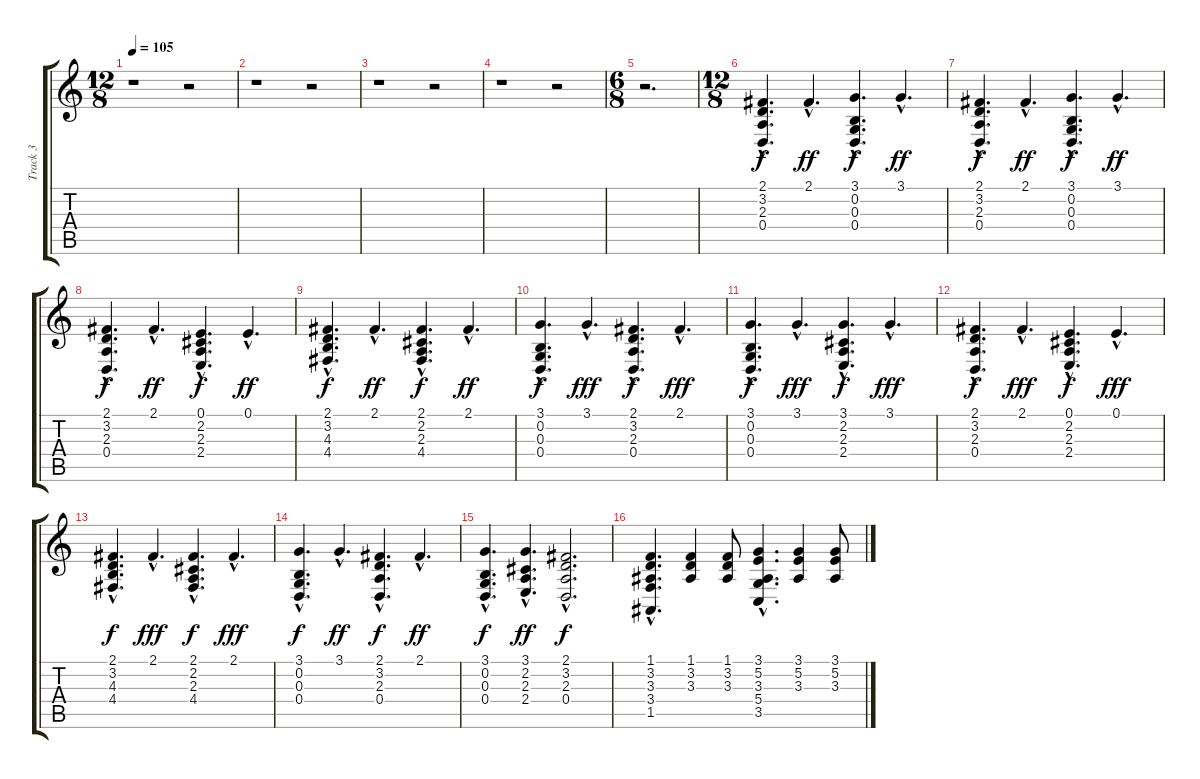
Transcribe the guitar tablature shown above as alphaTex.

\track ("Track 3" "Track 3") {instrument electricgrandpiano}
\staff {score tabs}
\tuning (E4 B3 G3 D3 A2 E2) {hide}
\ts (12 8)
\tempo 105
\clef g2
\ks c
r.1{dy f instrument electricgrandpiano} r.2 |
r.1 r.2 |
r.1 r.2 |
r.1 r.2 |
\ts (6 8)
r.2{d} |
\ts (12 8)
(2.1{hac} 3.2{hac} 2.3{hac} 0.4{hac}).4{d} 2.1{hac}.4{d dy ff} (3.1{hac} 0.2{hac} 0.3{hac} 0.4{hac}).4{d dy f} 3.1{hac}.4{d dy ff} |
(2.1{hac} 3.2{hac} 2.3{hac} 0.4{hac}).4{d dy f} 2.1{hac}.4{d dy ff} (3.1{hac} 0.2{hac} 0.3{hac} 0.4{hac}).4{d dy f} 3.1{hac}.4{d dy ff} |
(2.1{hac} 3.2{hac} 2.3{hac} 0.4{hac}).4{d dy f volume 4} 2.1{hac}.4{d dy ff} (0.1{hac} 2.2{hac} 2.3{hac} 2.4{hac}).4{d dy f} 0.1{hac}.4{d dy ff} |
(2.1{hac} 3.2{hac} 4.3{hac} 4.4{hac}).4{d dy f} 2.1{hac}.4{d dy ff} (2.1{hac} 2.2{hac} 2.3{hac} 4.4{hac}).4{d dy f} 2.1{hac}.4{d dy ff} |
(3.1{hac} 0.2{hac} 0.3{hac} 0.4{hac}).4{d dy f} 3.1{hac}.4{d dy fff} (2.1{hac} 3.2{hac} 2.3{hac} 0.4{hac}).4{d dy f} 2.1{hac}.4{d dy fff} |
(3.1{hac} 0.2{hac} 0.3{hac} 0.4{hac}).4{d dy f} 3.1{hac}.4{d dy fff} (3.1{hac} 2.2{hac} 2.3{hac} 2.4{hac}).4{d dy f} 3.1{hac}.4{d dy fff} |
(2.1{hac} 3.2{hac} 2.3{hac} 0.4{hac}).4{d dy f} 2.1{hac}.4{d dy fff} (0.1{hac} 2.2{hac} 2.3{hac} 2.4{hac}).4{d dy f} 0.1{hac}.4{d dy fff} |
(2.1{hac} 3.2{hac} 4.3{hac} 4.4{hac}).4{d dy f} 2.1{hac}.4{d dy fff} (2.1{hac} 2.2{hac} 2.3{hac} 4.4{hac}).4{d dy f} 2.1{hac}.4{d dy fff} |
(3.1{hac} 0.2{hac} 0.3{hac} 0.4{hac}).4{d dy f} 3.1{hac}.4{d dy ff} (2.1{hac} 3.2{hac} 2.3{hac} 0.4{hac}).4{d dy f} 2.1{hac}.4{d dy ff} |
(3.1{hac} 0.2{hac} 0.3{hac} 0.4{hac}).4{d dy f} (3.1{hac} 2.2{hac} 2.3{hac} 2.4{hac}).4{d dy ff} (2.1{hac} 3.2{hac} 2.3{hac} 0.4{hac}).2{d dy f} |
(1.1{hac} 3.2{hac} 3.3{hac} 3.4{hac} 1.5{hac}).4{d} (1.1 3.2 3.3).4 (1.1 3.2 3.3).8 (3.1{hac} 5.2{hac} 3.3{hac} 5.4{hac} 3.5{hac}).4{d} (3.1 5.2 3.3).4 (3.1 5.2 3.3).8
